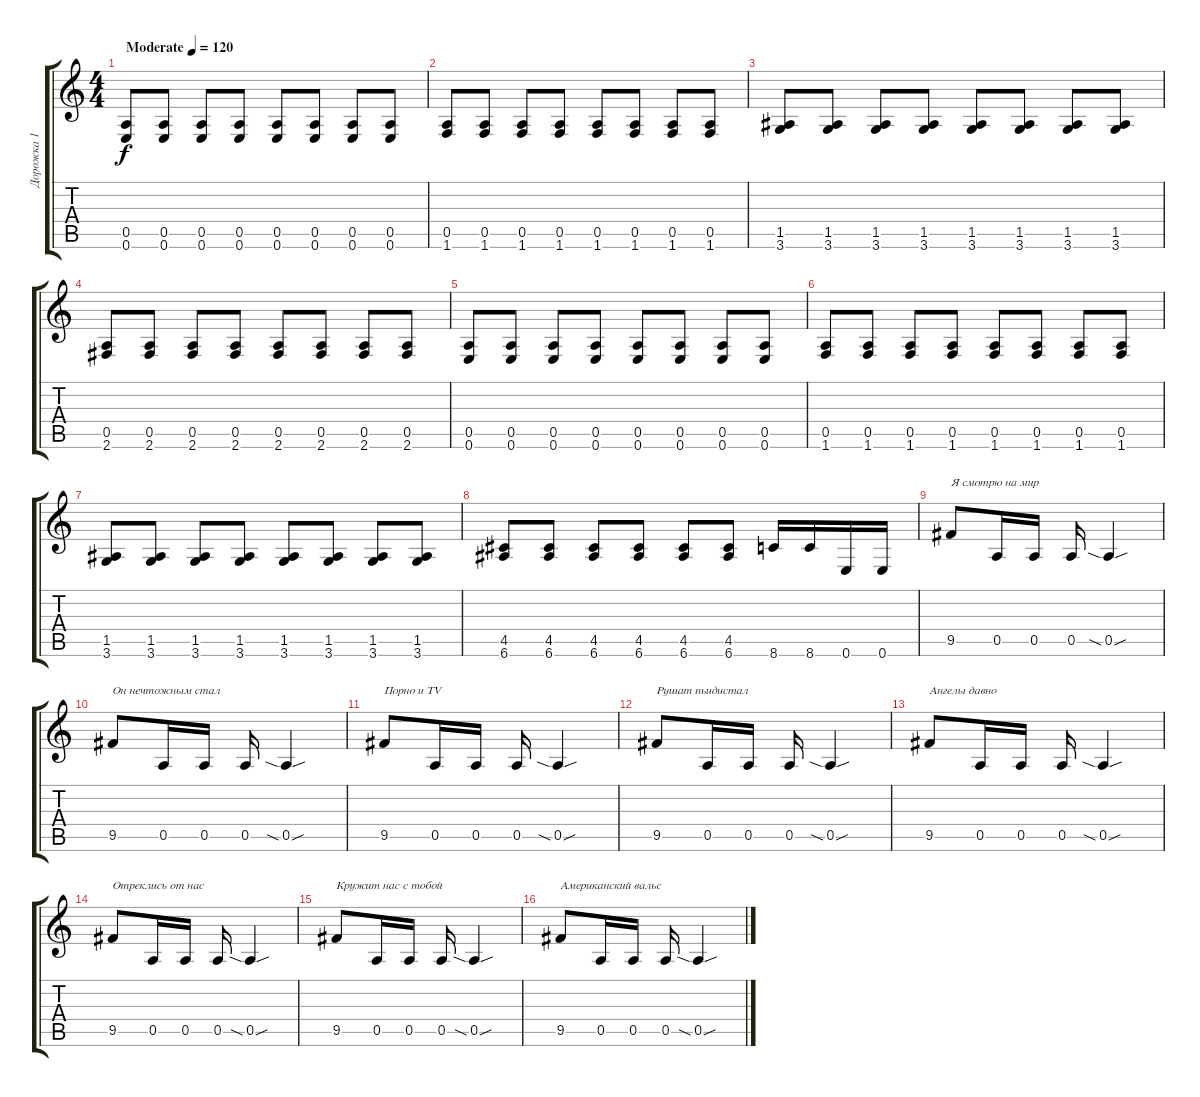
\track ("Дорожка 1" "Дорожка 1") {instrument distortionguitar}
\staff {score tabs}
\tuning (E4 B3 G3 D3 A2 E2) {hide}
\ts (4 4)
\tempo (120 "Moderate")
\clef g2
\ks c
(0.5 0.6).8{dy f instrument distortionguitar} (0.5 0.6).8 (0.5 0.6).8 (0.5 0.6).8 (0.5 0.6).8 (0.5 0.6).8 (0.5 0.6).8 (0.5 0.6).8 |
(0.5 1.6).8 (0.5 1.6).8 (0.5 1.6).8 (0.5 1.6).8 (0.5 1.6).8 (0.5 1.6).8 (0.5 1.6).8 (0.5 1.6).8 |
(1.5 3.6).8 (1.5 3.6).8 (1.5 3.6).8 (1.5 3.6).8 (1.5 3.6).8 (1.5 3.6).8 (1.5 3.6).8 (1.5 3.6).8 |
(0.5 2.6).8 (0.5 2.6).8 (0.5 2.6).8 (0.5 2.6).8 (0.5 2.6).8 (0.5 2.6).8 (0.5 2.6).8 (0.5 2.6).8 |
(0.5 0.6).8 (0.5 0.6).8 (0.5 0.6).8 (0.5 0.6).8 (0.5 0.6).8 (0.5 0.6).8 (0.5 0.6).8 (0.5 0.6).8 |
(0.5 1.6).8 (0.5 1.6).8 (0.5 1.6).8 (0.5 1.6).8 (0.5 1.6).8 (0.5 1.6).8 (0.5 1.6).8 (0.5 1.6).8 |
(1.5 3.6).8 (1.5 3.6).8 (1.5 3.6).8 (1.5 3.6).8 (1.5 3.6).8 (1.5 3.6).8 (1.5 3.6).8 (1.5 3.6).8 |
(4.5 6.6).8 (4.5 6.6).8 (4.5 6.6).8 (4.5 6.6).8 (4.5 6.6).8 (4.5 6.6).8 8.6.16 8.6.16 0.6.16 0.6.16 |
9.5.8{txt "Я смотрю на мир"} 0.5.16 0.5.16 0.5.16 0.5{sia sou}.4 |
9.5.8{txt "Он нечтожным стал"} 0.5.16 0.5.16 0.5.16 0.5{sia sou}.4 |
9.5.8{txt "Порно и TV"} 0.5.16 0.5.16 0.5.16 0.5{sia sou}.4 |
9.5.8{txt "Рушат пьидистал"} 0.5.16 0.5.16 0.5.16 0.5{sia sou}.4 |
9.5.8{txt "Ангелы давно"} 0.5.16 0.5.16 0.5.16 0.5{sia sou}.4 |
9.5.8{txt "Отреклись от нас"} 0.5.16 0.5.16 0.5.16 0.5{sia sou}.4 |
9.5.8{txt "Кружит нас с тобой"} 0.5.16 0.5.16 0.5.16 0.5{sia sou}.4 |
9.5.8{txt "Американский вальс"} 0.5.16 0.5.16 0.5.16 0.5{sia sou}.4
